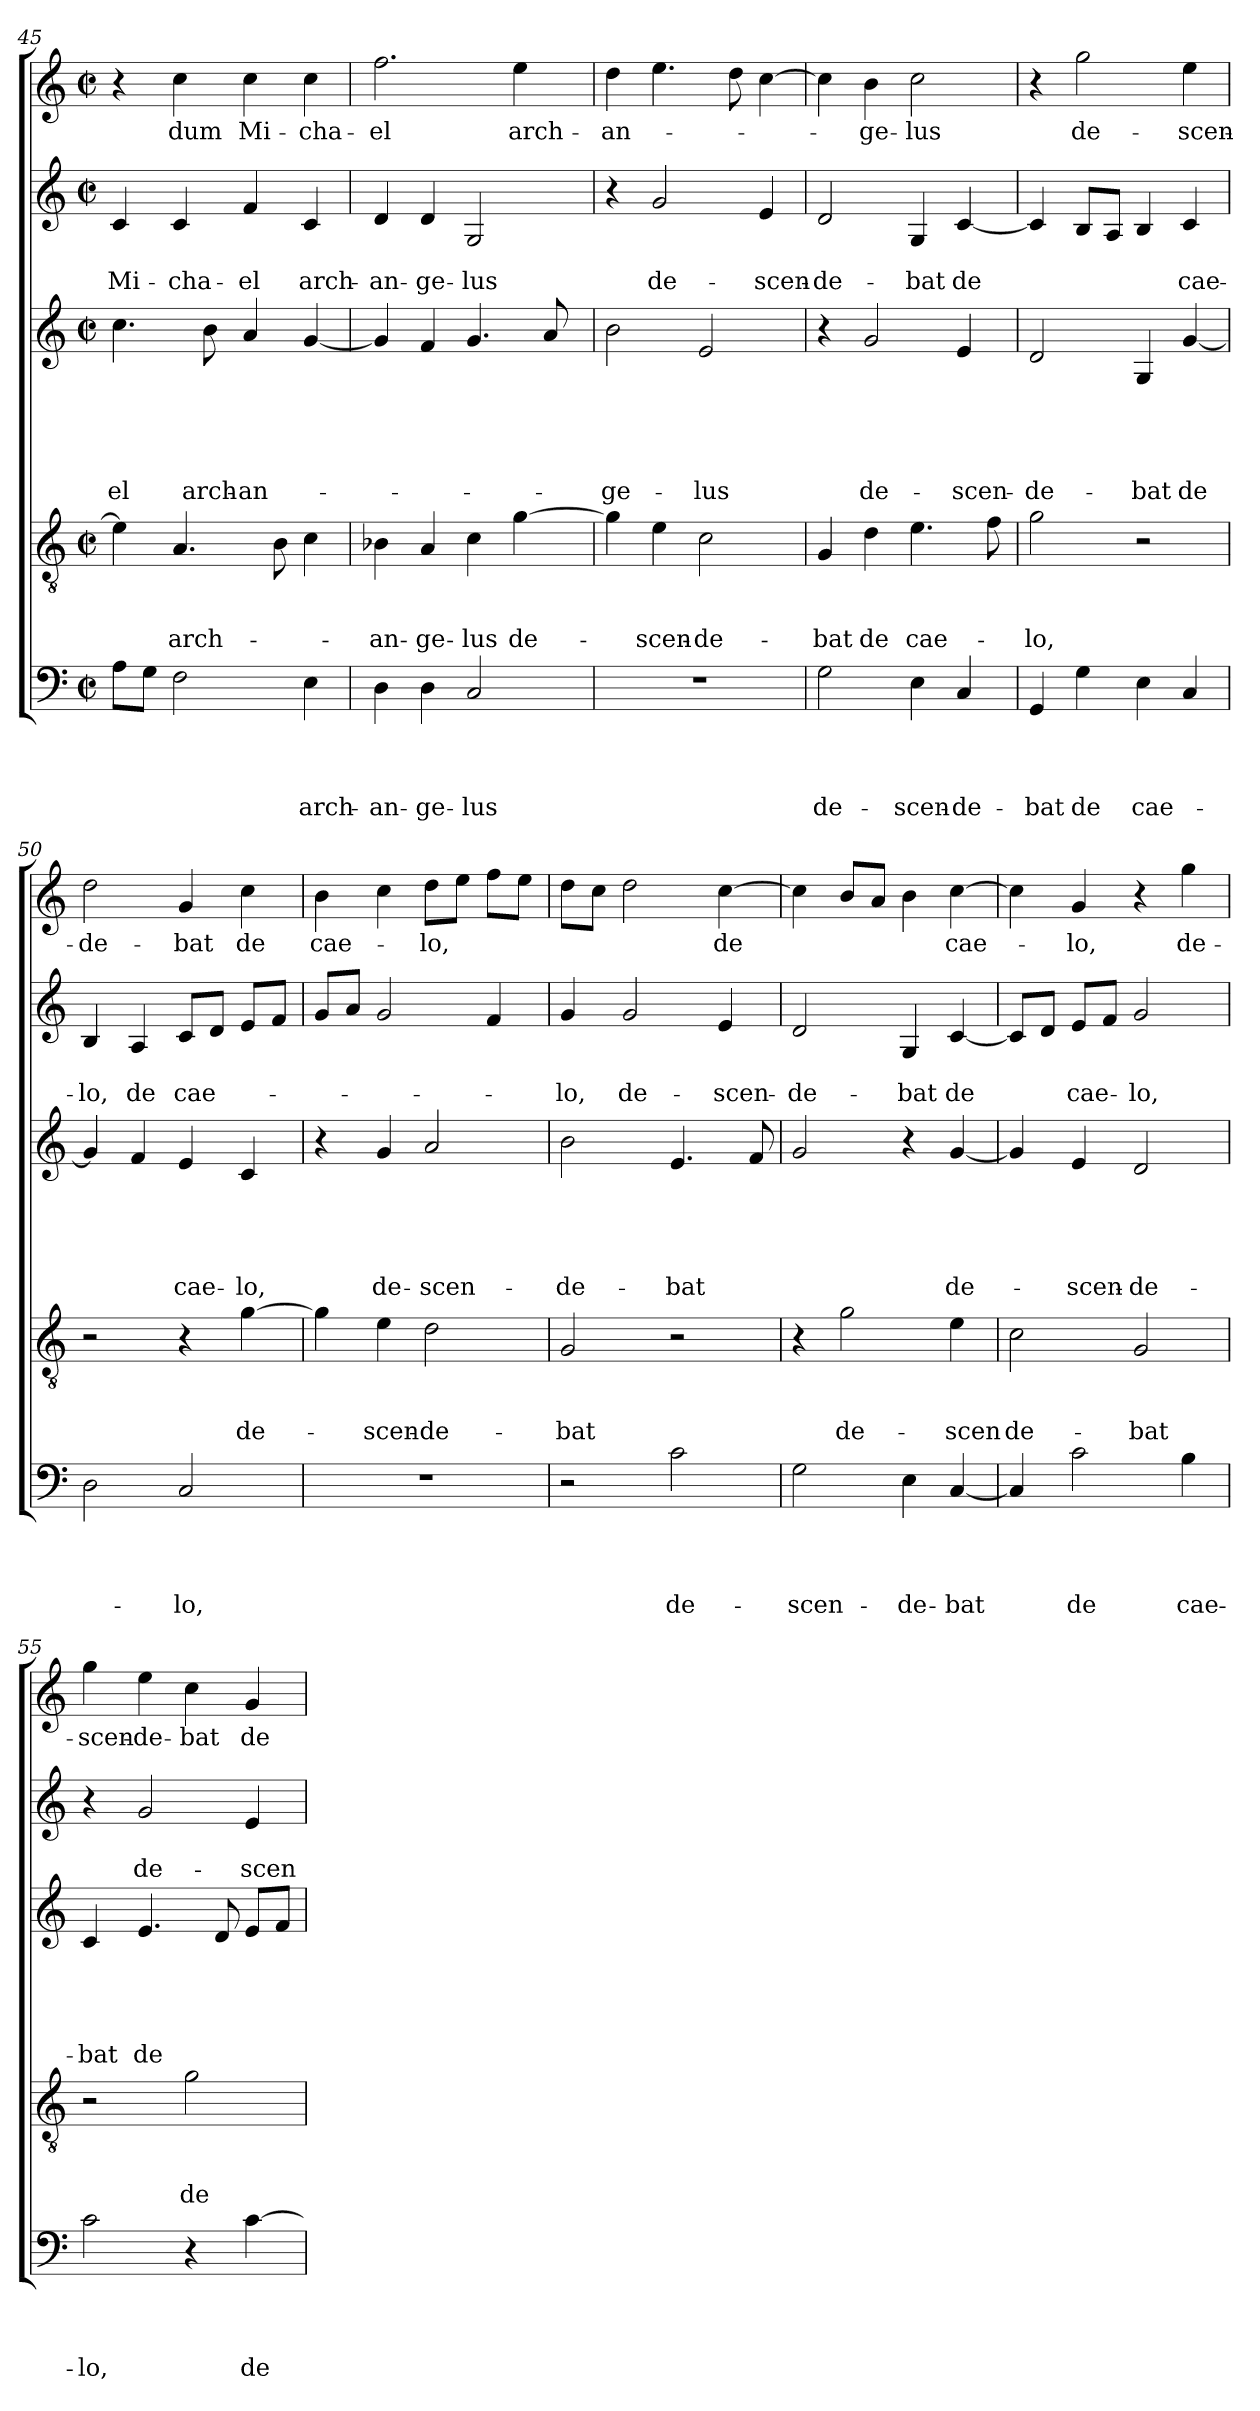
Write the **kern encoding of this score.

**kern	**text	**text	**text	**text	**kern	**text	**text	**text	**kern	**text	**text	**text	**text	**text	**kern	**text	**text	**kern	**text
*part5	*part5	*part5	*part5	*part5	*part4	*part4	*part4	*part4	*part3	*part3	*part3	*part3	*part3	*part3	*part2	*part2	*part2	*part1	*part1
*staff5	*staff5	*staff5	*staff5	*staff5	*staff4	*staff4	*staff4	*staff4	*staff3	*staff3	*staff3	*staff3	*staff3	*staff3	*staff2	*staff2	*staff2	*staff1	*staff1
*clefF4	*	*	*	*	*clefGv2	*	*	*	*clefG2	*	*	*	*	*	*clefG2	*	*	*clefG2	*
*k[]	*	*	*	*	*k[]	*	*	*	*k[]	*	*	*	*	*	*k[]	*	*	*k[]	*
*C:	*	*	*	*	*C:	*	*	*	*C:	*	*	*	*	*	*C:	*	*	*C:	*
*M2/2	*	*	*	*	*M2/2	*	*	*	*M2/2	*	*	*	*	*	*M2/2	*	*	*M2/2	*
*met(c|)	*	*	*	*	*met(c|)	*	*	*	*met(c|)	*	*	*	*	*	*met(c|)	*	*	*met(c|)	*
=45	=45	=45	=45	=45	=45	=45	=45	=45	=45	=45	=45	=45	=45	=45	=45	=45	=45	=45	=45
!	!	!	!	!	!	!	!	!	!	!	!	!	!	!LO:LY:b	!	!	!LO:LY:b	!	!
8A\L	.	.	.	.	4e\]	.	.	.	4.cc\	.	.	.	.	-el	4c/	.	Mi-	4r	.
8G\J	.	.	.	.	.	.	.	.	.	.	.	.	.	.	.	.	.	.	.
!	!	!	!	!	!	!	!	!LO:LY:b	!	!	!	!	!	!	!	!	!LO:LY:b	!	!LO:LY:b
2F\	.	.	.	.	4.A/	.	.	arch-	.	.	.	.	.	.	4c/	.	-cha-	4cc\	dum
!	!	!	!	!	!	!	!	!	!	!	!	!	!	!LO:LY:b	!	!	!	!	!
.	.	.	.	.	.	.	.	.	8b\	.	.	.	.	arch-	.	.	.	.	.
!	!	!	!	!	!	!	!	!	!	!	!	!	!	!LO:LY:b	!	!	!LO:LY:b	!	!LO:LY:b
.	.	.	.	.	.	.	.	.	4a/	.	.	.	.	-an-	4f/	.	-el	4cc\	Mi-
.	.	.	.	.	8B\	.	.	.	.	.	.	.	.	.	.	.	.	.	.
!	!	!	!	!LO:LY:b	!	!	!	!	!	!	!	!	!	!	!	!	!LO:LY:b	!	!LO:LY:b
4E\	.	.	.	arch-	4c\	.	.	.	[4g/	.	.	.	.	.	4c/	.	arch-	4cc\	-cha-
=46	=46	=46	=46	=46	=46	=46	=46	=46	=46	=46	=46	=46	=46	=46	=46	=46	=46	=46	=46
!	!	!	!	!LO:LY:b	!	!	!	!LO:LY:b	!	!	!	!	!	!	!	!	!LO:LY:b	!	!LO:LY:b
4D\	.	.	.	-an-	4B-X\	.	.	-an-	4g/]	.	.	.	.	.	4d/	.	-an-	2.ff\	-el
!	!	!	!	!LO:LY:b	!	!	!	!LO:LY:b	!	!	!	!	!	!	!	!	!LO:LY:b	!	!
4D\	.	.	.	-ge-	4A/	.	.	-ge-	4f/	.	.	.	.	.	4d/	.	-ge-	.	.
!	!	!	!	!LO:LY:b	!	!	!	!LO:LY:b	!	!	!	!	!	!	!	!	!LO:LY:b	!	!
2C/	.	.	.	-lus	4c\	.	.	-lus	4.g/	.	.	.	.	.	2G/	.	-lus	.	.
!	!	!	!	!	!	!	!	!LO:LY:b	!	!	!	!	!	!	!	!	!	!	!LO:LY:b
.	.	.	.	.	[4g\	.	.	de-	.	.	.	.	.	.	.	.	.	4ee\	arch-
.	.	.	.	.	.	.	.	.	8a/	.	.	.	.	.	.	.	.	.	.
=47	=47	=47	=47	=47	=47	=47	=47	=47	=47	=47	=47	=47	=47	=47	=47	=47	=47	=47	=47
!	!	!	!	!	!	!	!	!	!	!	!	!	!	!LO:LY:b	!	!	!	!	!LO:LY:b
1r	.	.	.	.	4g\]	.	.	.	2b\	.	.	.	.	-ge-	4r	.	.	4dd\	-an-
!	!	!	!	!	!	!	!	!LO:LY:b	!	!	!	!	!	!	!	!	!LO:LY:b	!	!
.	.	.	.	.	4e\	.	.	-scen-	.	.	.	.	.	.	2g/	.	de-	4.ee\	.
!	!	!	!	!	!	!	!	!LO:LY:b	!	!	!	!	!	!LO:LY:b	!	!	!	!	!
.	.	.	.	.	2c\	.	.	-de-	2e/	.	.	.	.	-lus	.	.	.	.	.
.	.	.	.	.	.	.	.	.	.	.	.	.	.	.	.	.	.	8dd\	.
!	!	!	!	!	!	!	!	!	!	!	!	!	!	!	!	!	!LO:LY:b	!	!
.	.	.	.	.	.	.	.	.	.	.	.	.	.	.	4e/	.	-scen-	[4cc\	.
=48	=48	=48	=48	=48	=48	=48	=48	=48	=48	=48	=48	=48	=48	=48	=48	=48	=48	=48	=48
!	!	!	!	!LO:LY:b	!	!	!	!LO:LY:b	!	!	!	!	!	!	!	!	!LO:LY:b	!	!
2G\	.	.	.	de-	4G/	.	.	-bat	4r	.	.	.	.	.	2d/	.	-de-	4cc\]	.
!	!	!	!	!	!	!	!	!LO:LY:b	!	!	!	!	!	!LO:LY:b	!	!	!	!	!LO:LY:b
.	.	.	.	.	4d\	.	.	de	2g/	.	.	.	.	de-	.	.	.	4b\	-ge-
!	!	!	!	!LO:LY:b	!	!	!	!LO:LY:b	!	!	!	!	!	!	!	!	!LO:LY:b	!	!LO:LY:b
4E\	.	.	.	-scen-	4.e\	.	.	cae-	.	.	.	.	.	.	4G/	.	-bat	2cc\	-lus
!	!	!	!	!LO:LY:b	!	!	!	!	!	!	!	!	!	!LO:LY:b	!	!	!LO:LY:b	!	!
4C/	.	.	.	-de-	.	.	.	.	4e/	.	.	.	.	-scen-	[4c/	.	de	.	.
.	.	.	.	.	8f\	.	.	.	.	.	.	.	.	.	.	.	.	.	.
!!LO:PB:g=z
=49	=49	=49	=49	=49	=49	=49	=49	=49	=49	=49	=49	=49	=49	=49	=49	=49	=49	=49	=49
!	!	!	!	!LO:LY:b	!	!	!	!LO:LY:b	!	!	!	!	!	!LO:LY:b	!	!	!	!	!
4GG/	.	.	.	-bat	2g\	.	.	-lo,	2d/	.	.	.	.	-de-	4c/]	.	.	4r	.
!	!	!	!	!LO:LY:b	!	!	!	!	!	!	!	!	!	!	!	!	!	!	!LO:LY:b
4G\	.	.	.	de	.	.	.	.	.	.	.	.	.	.	8B/L	.	.	2gg\	de-
.	.	.	.	.	.	.	.	.	.	.	.	.	.	.	8A/J	.	.	.	.
!	!	!	!	!LO:LY:b	!	!	!	!	!	!	!	!	!	!LO:LY:b	!	!	!	!	!
4E\	.	.	.	cae-	2r	.	.	.	4G/	.	.	.	.	-bat	4B/	.	.	.	.
!	!	!	!	!	!	!	!	!	!	!	!	!	!	!LO:LY:b	!	!	!LO:LY:b	!	!LO:LY:b
4C/	.	.	.	.	.	.	.	.	[4g/	.	.	.	.	de	4c/	.	cae-	4ee\	-scen-
=50	=50	=50	=50	=50	=50	=50	=50	=50	=50	=50	=50	=50	=50	=50	=50	=50	=50	=50	=50
!	!	!	!	!	!	!	!	!	!	!	!	!	!	!	!	!	!LO:LY:b	!	!LO:LY:b
2D\	.	.	.	.	2r	.	.	.	4g/]	.	.	.	.	.	4B/	.	-lo,	2dd\	-de-
!	!	!	!	!	!	!	!	!	!	!	!	!	!	!	!	!	!LO:LY:b	!	!
.	.	.	.	.	.	.	.	.	4f/	.	.	.	.	.	4A/	.	de	.	.
!	!	!	!	!LO:LY:b	!	!	!	!	!	!	!	!	!	!LO:LY:b	!	!	!LO:LY:b	!	!LO:LY:b
2C/	.	.	.	-lo,	4r	.	.	.	4e/	.	.	.	.	cae-	8c/L	.	cae-	4g/	-bat
.	.	.	.	.	.	.	.	.	.	.	.	.	.	.	8d/J	.	.	.	.
!	!	!	!	!	!	!	!	!LO:LY:b	!	!	!	!	!	!LO:LY:b	!	!	!	!	!LO:LY:b
.	.	.	.	.	[4g\	.	.	de-	4c/	.	.	.	.	-lo,	8e/L	.	.	4cc\	de
.	.	.	.	.	.	.	.	.	.	.	.	.	.	.	8f/J	.	.	.	.
=51	=51	=51	=51	=51	=51	=51	=51	=51	=51	=51	=51	=51	=51	=51	=51	=51	=51	=51	=51
!	!	!	!	!	!	!	!	!	!	!	!	!	!	!	!	!	!	!	!LO:LY:b
1r	.	.	.	.	4g\]	.	.	.	4r	.	.	.	.	.	8g/L	.	.	4b\	cae-
.	.	.	.	.	.	.	.	.	.	.	.	.	.	.	8a/J	.	.	.	.
!	!	!	!	!	!	!	!	!LO:LY:b	!	!	!	!	!	!LO:LY:b	!	!	!	!	!
.	.	.	.	.	4e\	.	.	-scen-	4g/	.	.	.	.	de-	2g/	.	.	4cc\	.
!	!	!	!	!	!	!	!	!LO:LY:b	!	!	!	!	!	!LO:LY:b	!	!	!	!	!LO:LY:b
.	.	.	.	.	2d\	.	.	-de-	2a/	.	.	.	.	-scen-	.	.	.	8dd\L	-lo,
.	.	.	.	.	.	.	.	.	.	.	.	.	.	.	.	.	.	8ee\J	.
.	.	.	.	.	.	.	.	.	.	.	.	.	.	.	4f/	.	.	8ff\L	.
.	.	.	.	.	.	.	.	.	.	.	.	.	.	.	.	.	.	8ee\J	.
=52	=52	=52	=52	=52	=52	=52	=52	=52	=52	=52	=52	=52	=52	=52	=52	=52	=52	=52	=52
!	!	!	!	!	!	!	!	!LO:LY:b	!	!	!	!	!	!LO:LY:b	!	!	!LO:LY:b	!	!
2r	.	.	.	.	2G/	.	.	-bat	2b\	.	.	.	.	-de-	4g/	.	-lo,	8dd\L	.
.	.	.	.	.	.	.	.	.	.	.	.	.	.	.	.	.	.	8cc\J	.
!	!	!	!	!	!	!	!	!	!	!	!	!	!	!	!	!	!LO:LY:b	!	!
.	.	.	.	.	.	.	.	.	.	.	.	.	.	.	2g/	.	de-	2dd\	.
!	!	!	!	!LO:LY:b	!	!	!	!	!	!	!	!	!	!LO:LY:b	!	!	!	!	!
2c\	.	.	.	de-	2r	.	.	.	4.e/	.	.	.	.	-bat	.	.	.	.	.
!	!	!	!	!	!	!	!	!	!	!	!	!	!	!	!	!	!LO:LY:b	!	!LO:LY:b
.	.	.	.	.	.	.	.	.	.	.	.	.	.	.	4e/	.	-scen-	[4cc\	de
.	.	.	.	.	.	.	.	.	8f/	.	.	.	.	.	.	.	.	.	.
=53	=53	=53	=53	=53	=53	=53	=53	=53	=53	=53	=53	=53	=53	=53	=53	=53	=53	=53	=53
!	!	!	!	!LO:LY:b	!	!	!	!	!	!	!	!	!	!	!	!	!LO:LY:b	!	!
2G\	.	.	.	-scen-	4r	.	.	.	2g/	.	.	.	.	.	2d/	.	-de-	4cc\]	.
!	!	!	!	!	!	!	!	!LO:LY:b	!	!	!	!	!	!	!	!	!	!	!
.	.	.	.	.	2g\	.	.	de-	.	.	.	.	.	.	.	.	.	8b/L	.
.	.	.	.	.	.	.	.	.	.	.	.	.	.	.	.	.	.	8a/J	.
!	!	!	!	!LO:LY:b	!	!	!	!	!	!	!	!	!	!	!	!	!LO:LY:b	!	!
4E\	.	.	.	-de-	.	.	.	.	4r	.	.	.	.	.	4G/	.	-bat	4b\	.
!	!	!	!	!LO:LY:b	!	!	!	!LO:LY:b	!	!	!	!	!	!LO:LY:b	!	!	!LO:LY:b	!	!LO:LY:b
[4C/	.	.	.	-bat	4e\	.	.	-scen	[4g/	.	.	.	.	de-	[4c/	.	de	[4cc\	cae-
=54	=54	=54	=54	=54	=54	=54	=54	=54	=54	=54	=54	=54	=54	=54	=54	=54	=54	=54	=54
!	!	!	!	!	!	!	!	!LO:LY:b	!	!	!	!	!	!	!	!	!	!	!
4C/]	.	.	.	.	2c\	.	.	de-	4g/]	.	.	.	.	.	8c/L]	.	.	4cc\]	.
.	.	.	.	.	.	.	.	.	.	.	.	.	.	.	8d/J	.	.	.	.
!	!	!	!	!LO:LY:b	!	!	!	!	!	!	!	!	!	!LO:LY:b	!	!	!LO:LY:b	!	!LO:LY:b
2c\	.	.	.	de	.	.	.	.	4e/	.	.	.	.	-scen-	8e/L	.	cae-	4g/	-lo,
.	.	.	.	.	.	.	.	.	.	.	.	.	.	.	8f/J	.	.	.	.
!	!	!	!	!	!	!	!	!LO:LY:b	!	!	!	!	!	!LO:LY:b	!	!	!LO:LY:b	!	!
.	.	.	.	.	2G/	.	.	-bat	2d/	.	.	.	.	-de-	2g/	.	-lo,	4r	.
!	!	!	!	!LO:LY:b	!	!	!	!	!	!	!	!	!	!	!	!	!	!	!LO:LY:b
4B\	.	.	.	cae-	.	.	.	.	.	.	.	.	.	.	.	.	.	4gg\	de-
!!LO:LB:g=z
=55	=55	=55	=55	=55	=55	=55	=55	=55	=55	=55	=55	=55	=55	=55	=55	=55	=55	=55	=55
!	!	!	!	!LO:LY:b	!	!	!	!	!	!	!	!	!	!LO:LY:b	!	!	!	!	!LO:LY:b
2c\	.	.	.	-lo,	2r	.	.	.	4c/	.	.	.	.	-bat	4r	.	.	4gg\	-scen-
!	!	!	!	!	!	!	!	!	!	!	!	!	!	!LO:LY:b	!	!	!LO:LY:b	!	!LO:LY:b
.	.	.	.	.	.	.	.	.	4.e/	.	.	.	.	de	2g/	.	de-	4ee\	-de-
!	!	!	!	!	!	!	!	!LO:LY:b	!	!	!	!	!	!	!	!	!	!	!LO:LY:b
4r	.	.	.	.	2g\	.	.	de-	.	.	.	.	.	.	.	.	.	4cc\	-bat
.	.	.	.	.	.	.	.	.	8d/	.	.	.	.	.	.	.	.	.	.
!	!	!	!	!LO:LY:b	!	!	!	!	!	!	!	!	!	!	!	!	!LO:LY:b	!	!LO:LY:b
[4c\	.	.	.	de-	.	.	.	.	8e/L	.	.	.	.	.	4e/	.	-scen	4g/	de
.	.	.	.	.	.	.	.	.	8f/J	.	.	.	.	.	.	.	.	.	.
=	=	=	=	=	=	=	=	=	=	=	=	=	=	=	=	=	=	=	=
*-	*-	*-	*-	*-	*-	*-	*-	*-	*-	*-	*-	*-	*-	*-	*-	*-	*-	*-	*-
